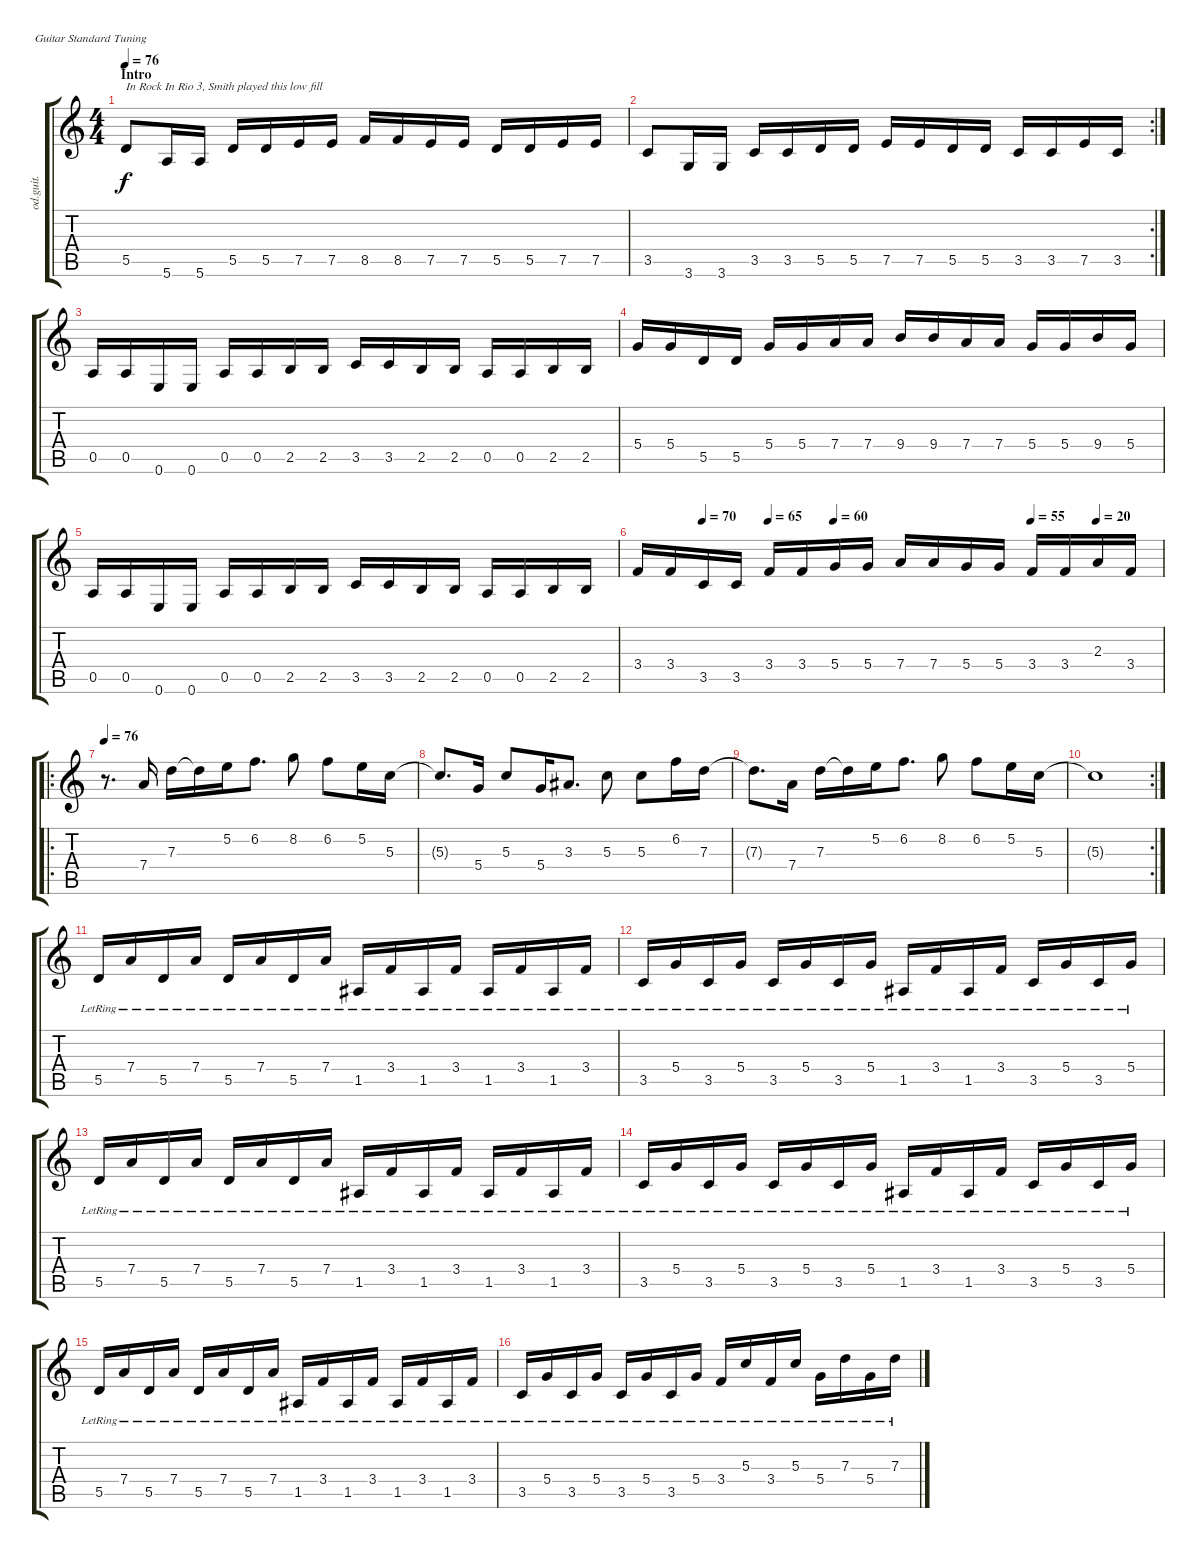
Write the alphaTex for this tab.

\defaultSystemsLayout 4
\bracketExtendMode groupsimilarinstruments
\otherSystemsTrackNameOrientation horizontal
\track ("Janick Gers" "od.guit.") {instrument overdrivenguitar}
\staff {score tabs}
\tuning (E4 B3 G3 D3 A2 E2)
\ts (4 4)
\section ("" "Intro")
\tempo 76
\clef g2
\ks c
5.5.8{txt "In Rock In Rio 3, Smith played this low fill" dy f instrument overdrivenguitar} 5.6.16 5.6.16 5.5.16 5.5.16 7.5.16 7.5.16 8.5.16 8.5.16 7.5.16 7.5.16 5.5.16 5.5.16 7.5.16 7.5.16 |
\rc 2
3.5.8 3.6.16 3.6.16 3.5.16 3.5.16 5.5.16 5.5.16 7.5.16 7.5.16 5.5.16 5.5.16 3.5.16 3.5.16 7.5.16 3.5.16 |
0.5.16 0.5.16 0.6.16 0.6.16 0.5.16 0.5.16 2.5.16 2.5.16 3.5.16 3.5.16 2.5.16 2.5.16 0.5.16 0.5.16 2.5.16 2.5.16 |
5.4.16 5.4.16 5.5.16 5.5.16 5.4.16 5.4.16 7.4.16 7.4.16 9.4.16 9.4.16 7.4.16 7.4.16 5.4.16 5.4.16 9.4.16 5.4.16 |
0.5.16 0.5.16 0.6.16 0.6.16 0.5.16 0.5.16 2.5.16 2.5.16 3.5.16 3.5.16 2.5.16 2.5.16 0.5.16 0.5.16 2.5.16 2.5.16 |
\tempo (70 0.125)
\tempo (65 0.25)
\tempo (60 0.375)
\tempo (55 0.75)
\tempo (20 0.875)
3.4.16 3.4.16 3.5.16 3.5.16 3.4.16 3.4.16 5.4.16 5.4.16 7.4.16 7.4.16 5.4.16 5.4.16 3.4.16 3.4.16 2.3.16 3.4.16 |
\ro
\tempo 76
r.8{d instrument electricguitarjazz} 7.4.16 7.3.16 7.3{t}.16 5.2.16 6.2.8{d} 8.2.8 6.2.8 5.2.16 5.3.16 |
5.3{t}.8{d} 5.4.16 5.3.8 5.4.16 3.3{acc #}.8{d} 5.3.8 5.3.8 6.2.16 7.3.16 |
7.3{t}.8{d} 7.4.16 7.3.16 7.3{t}.16 5.2.16 6.2.8{d} 8.2.8 6.2.8 5.2.16 5.3.16 |
\rc 2
5.3{t}.1 |
5.5{lr}.16 7.4{lr}.16 5.5{lr}.16 7.4{lr}.16 5.5{lr}.16 7.4{lr}.16 5.5{lr}.16 7.4{lr}.16 1.5{lr acc #}.16 3.4{lr}.16 1.5{lr acc #}.16 3.4{lr}.16 1.5{lr acc #}.16 3.4{lr}.16 1.5{lr acc #}.16 3.4{lr}.16 |
3.5{lr}.16 5.4{lr}.16 3.5{lr}.16 5.4{lr}.16 3.5{lr}.16 5.4{lr}.16 3.5{lr}.16 5.4{lr}.16 1.5{lr acc #}.16 3.4{lr}.16 1.5{lr acc #}.16 3.4{lr}.16 3.5{lr}.16 5.4{lr}.16 3.5{lr}.16 5.4{lr}.16 |
5.5{lr}.16 7.4{lr}.16 5.5{lr}.16 7.4{lr}.16 5.5{lr}.16 7.4{lr}.16 5.5{lr}.16 7.4{lr}.16 1.5{lr acc #}.16 3.4{lr}.16 1.5{lr acc #}.16 3.4{lr}.16 1.5{lr acc #}.16 3.4{lr}.16 1.5{lr acc #}.16 3.4{lr}.16 |
3.5{lr}.16 5.4{lr}.16 3.5{lr}.16 5.4{lr}.16 3.5{lr}.16 5.4{lr}.16 3.5{lr}.16 5.4{lr}.16 1.5{lr acc #}.16 3.4{lr}.16 1.5{lr acc #}.16 3.4{lr}.16 3.5{lr}.16 5.4{lr}.16 3.5{lr}.16 5.4{lr}.16 |
5.5{lr}.16 7.4{lr}.16 5.5{lr}.16 7.4{lr}.16 5.5{lr}.16 7.4{lr}.16 5.5{lr}.16 7.4{lr}.16 1.5{lr acc #}.16 3.4{lr}.16 1.5{lr acc #}.16 3.4{lr}.16 1.5{lr acc #}.16 3.4{lr}.16 1.5{lr acc #}.16 3.4{lr}.16 |
3.5{lr}.16 5.4{lr}.16 3.5{lr}.16 5.4{lr}.16 3.5{lr}.16 5.4{lr}.16 3.5{lr}.16 5.4{lr}.16 3.4{lr}.16 5.3{lr}.16 3.4{lr}.16 5.3{lr}.16 5.4{lr}.16 7.3{lr}.16 5.4{lr}.16 7.3{lr}.16
